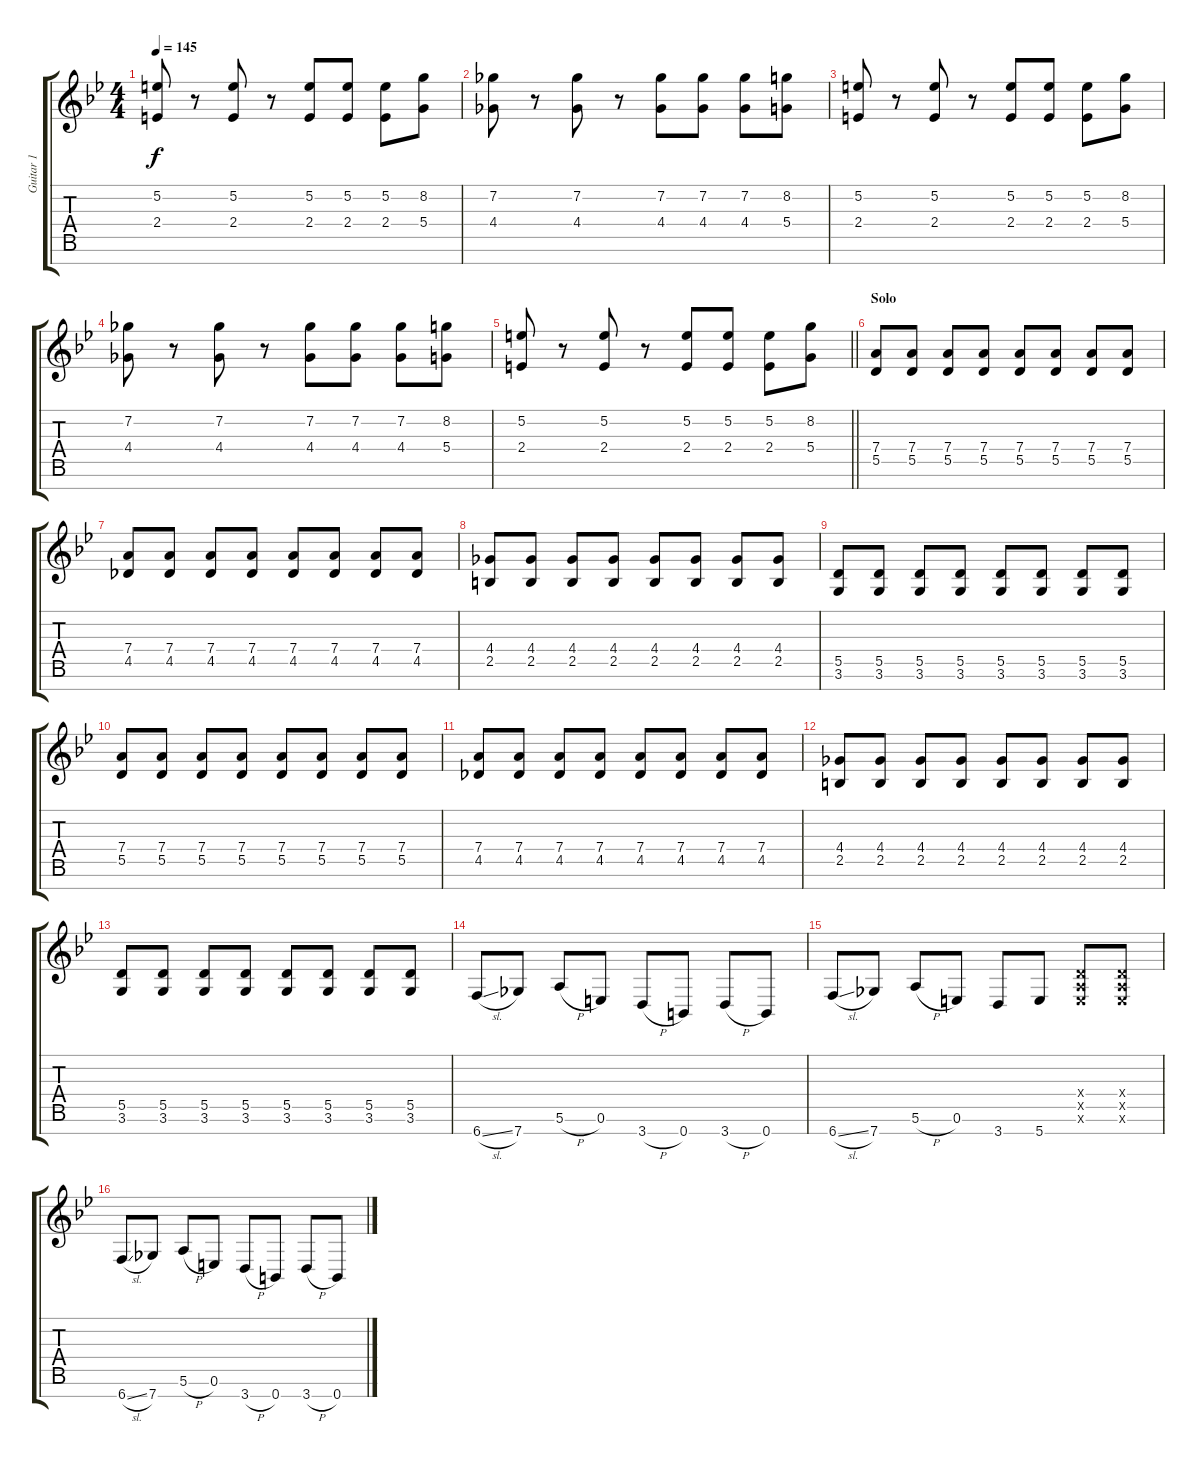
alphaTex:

\track ("Guitar 1" "Guitar 1") {instrument distortionguitar}
\staff {score tabs}
\tuning (E4 B3 G3 D3 A2 E2 B1) {hide}
\ts (4 4)
\tempo 145
\clef g2
\ks bb
(5.2 2.4).8{dy f} r.8 (5.2 2.4).8 r.8 (5.2 2.4).8 (5.2 2.4).8 (5.2 2.4).8 (8.2 5.4).8 |
(7.2 4.4).8 r.8 (7.2 4.4).8 r.8 (7.2 4.4).8 (7.2 4.4).8 (7.2 4.4).8 (8.2 5.4).8 |
(5.2 2.4).8 r.8 (5.2 2.4).8 r.8 (5.2 2.4).8 (5.2 2.4).8 (5.2 2.4).8 (8.2 5.4).8 |
(7.2 4.4).8 r.8 (7.2 4.4).8 r.8 (7.2 4.4).8 (7.2 4.4).8 (7.2 4.4).8 (8.2 5.4).8 |
\barLineRight lightlight
(5.2 2.4).8 r.8 (5.2 2.4).8 r.8 (5.2 2.4).8 (5.2 2.4).8 (5.2 2.4).8 (8.2 5.4).8 |
\section ("" "Solo")
(7.4 5.5).8 (7.4 5.5).8 (7.4 5.5).8 (7.4 5.5).8 (7.4 5.5).8 (7.4 5.5).8 (7.4 5.5).8 (7.4 5.5).8 |
(7.4 4.5).8 (7.4 4.5).8 (7.4 4.5).8 (7.4 4.5).8 (7.4 4.5).8 (7.4 4.5).8 (7.4 4.5).8 (7.4 4.5).8 |
(4.4 2.5).8 (4.4 2.5).8 (4.4 2.5).8 (4.4 2.5).8 (4.4 2.5).8 (4.4 2.5).8 (4.4 2.5).8 (4.4 2.5).8 |
(5.5 3.6).8 (5.5 3.6).8 (5.5 3.6).8 (5.5 3.6).8 (5.5 3.6).8 (5.5 3.6).8 (5.5 3.6).8 (5.5 3.6).8 |
(7.4 5.5).8 (7.4 5.5).8 (7.4 5.5).8 (7.4 5.5).8 (7.4 5.5).8 (7.4 5.5).8 (7.4 5.5).8 (7.4 5.5).8 |
(7.4 4.5).8 (7.4 4.5).8 (7.4 4.5).8 (7.4 4.5).8 (7.4 4.5).8 (7.4 4.5).8 (7.4 4.5).8 (7.4 4.5).8 |
(4.4 2.5).8 (4.4 2.5).8 (4.4 2.5).8 (4.4 2.5).8 (4.4 2.5).8 (4.4 2.5).8 (4.4 2.5).8 (4.4 2.5).8 |
(5.5 3.6).8 (5.5 3.6).8 (5.5 3.6).8 (5.5 3.6).8 (5.5 3.6).8 (5.5 3.6).8 (5.5 3.6).8 (5.5 3.6).8 |
6.7{sl}.8 7.7.8 5.6{h}.8 0.6.8 3.7{h}.8 0.7.8 3.7{h}.8 0.7.8 |
6.7{sl}.8 7.7.8 5.6{h}.8 0.6.8 3.7.8 5.7.8 (0.4{x} 0.5{x} 0.6{x}).8 (0.4{x} 0.5{x} 0.6{x}).8 |
6.7{sl}.8 7.7.8 5.6{h}.8 0.6.8 3.7{h}.8 0.7.8 3.7{h}.8 0.7.8
